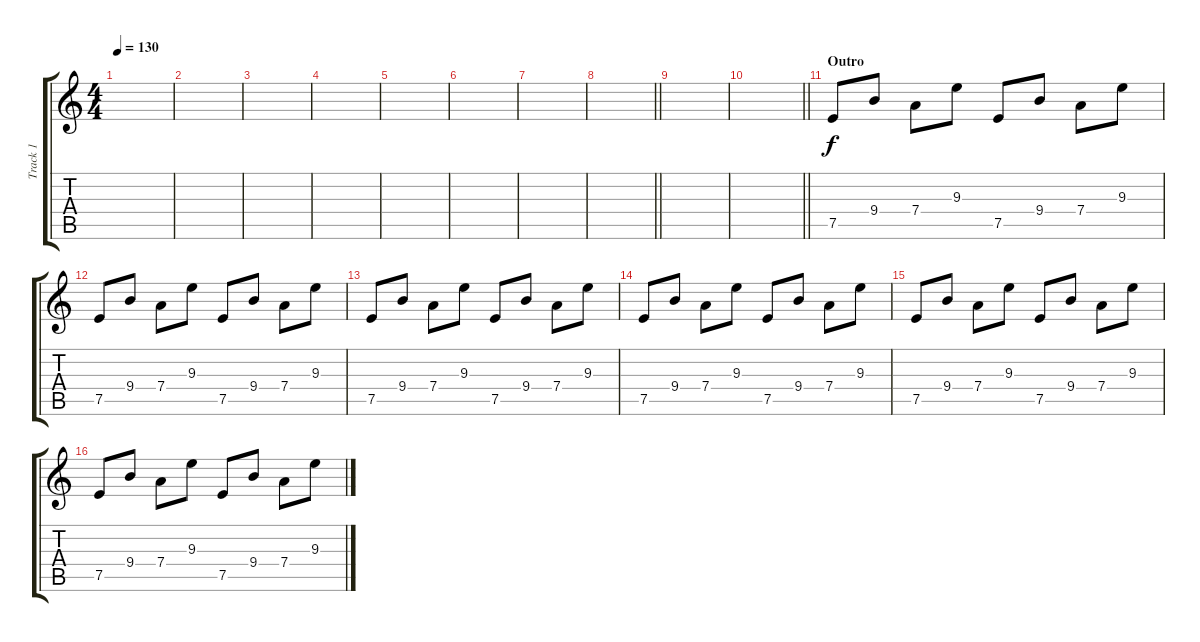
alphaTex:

\track ("Track 1" "Track 1") {instrument acousticguitarsteel}
\staff {score tabs}
\tuning (E4 B3 G3 D3 A2 E2) {hide}
\ts (4 4)
\tempo 130
\clef g2
\ks c
|
|
|
|
|
|
|
\barLineRight lightlight
|
|
\barLineRight lightlight
|
\section ("" "Outro")
7.5.8 9.4.8 7.4.8 9.3.8 7.5.8 9.4.8 7.4.8 9.3.8 |
7.5.8 9.4.8 7.4.8 9.3.8 7.5.8 9.4.8 7.4.8 9.3.8 |
7.5.8 9.4.8 7.4.8 9.3.8 7.5.8 9.4.8 7.4.8 9.3.8 |
7.5.8 9.4.8 7.4.8 9.3.8 7.5.8 9.4.8 7.4.8 9.3.8 |
7.5.8 9.4.8 7.4.8 9.3.8 7.5.8 9.4.8 7.4.8 9.3.8 |
7.5.8 9.4.8 7.4.8 9.3.8 7.5.8 9.4.8 7.4.8 9.3.8
